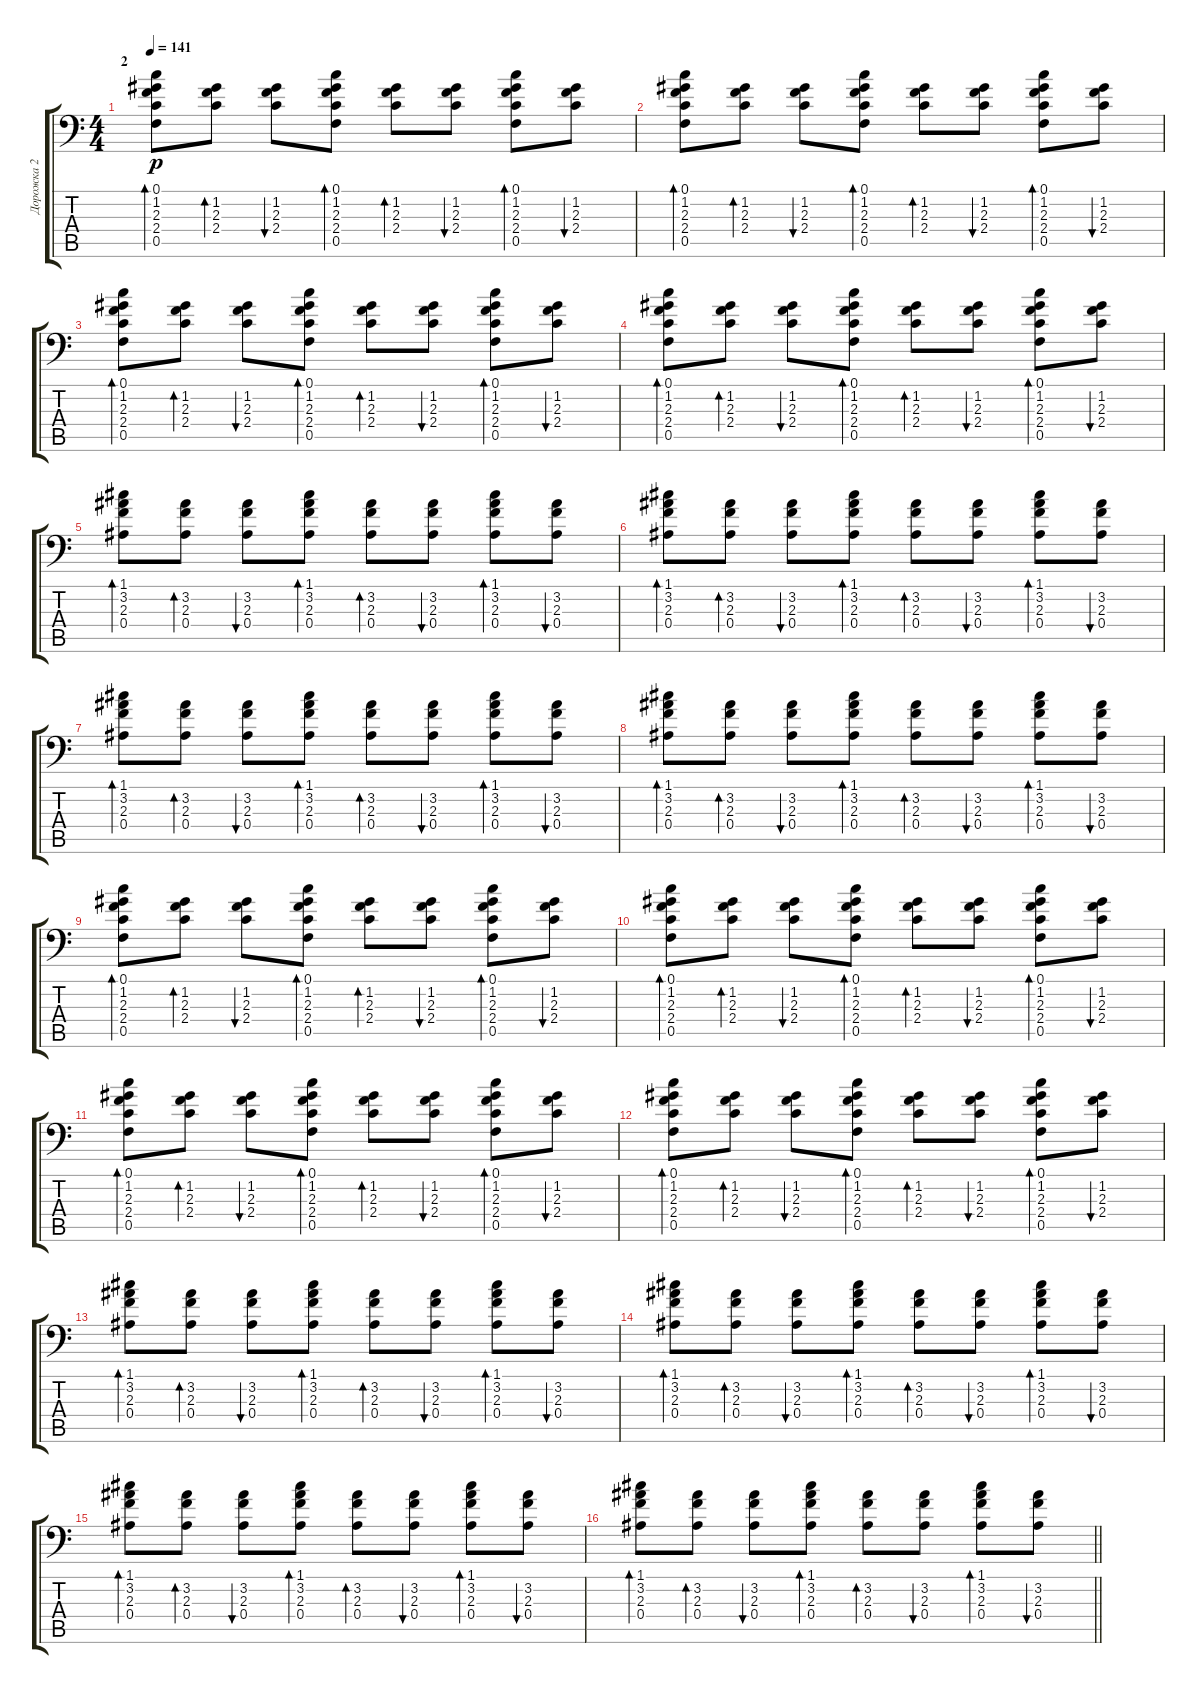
\track ("Дорожка 2" "Дорожка 2") {instrument overdrivenguitar}
\staff {score tabs}
\tuning (C4 G3 Eb3 Bb2 F2 Bb1) {hide}
\ts (4 4)
\section ("" "2")
\tempo 141
\clef f4
\ks c
(0.1 1.2 2.3 2.4 0.5).8{bd 60 dy p instrument acousticguitarsteel} (1.2 2.3 2.4).8{bd 60} (1.2 2.3 2.4).8{bu 60} (0.1 1.2 2.3 2.4 0.5).8{bd 60} (1.2 2.3 2.4).8{bd 60} (1.2 2.3 2.4).8{bu 60} (0.1 1.2 2.3 2.4 0.5).8{bd 60} (1.2 2.3 2.4).8{bu 60} |
(0.1 1.2 2.3 2.4 0.5).8{bd 60} (1.2 2.3 2.4).8{bd 60} (1.2 2.3 2.4).8{bu 60} (0.1 1.2 2.3 2.4 0.5).8{bd 60} (1.2 2.3 2.4).8{bd 60} (1.2 2.3 2.4).8{bu 60} (0.1 1.2 2.3 2.4 0.5).8{bd 60} (1.2 2.3 2.4).8{bu 60} |
(0.1 1.2 2.3 2.4 0.5).8{bd 60} (1.2 2.3 2.4).8{bd 60} (1.2 2.3 2.4).8{bu 60} (0.1 1.2 2.3 2.4 0.5).8{bd 60} (1.2 2.3 2.4).8{bd 60} (1.2 2.3 2.4).8{bu 60} (0.1 1.2 2.3 2.4 0.5).8{bd 60} (1.2 2.3 2.4).8{bu 60} |
(0.1 1.2 2.3 2.4 0.5).8{bd 60} (1.2 2.3 2.4).8{bd 60} (1.2 2.3 2.4).8{bu 60} (0.1 1.2 2.3 2.4 0.5).8{bd 60} (1.2 2.3 2.4).8{bd 60} (1.2 2.3 2.4).8{bu 60} (0.1 1.2 2.3 2.4 0.5).8{bd 60} (1.2 2.3 2.4).8{bu 60} |
(1.1 3.2 2.3 0.4).8{bd 60} (3.2 2.3 0.4).8{bd 60} (3.2 2.3 0.4).8{bu 60} (1.1 3.2 2.3 0.4).8{bd 60} (3.2 2.3 0.4).8{bd 60} (3.2 2.3 0.4).8{bu 60} (1.1 3.2 2.3 0.4).8{bd 60} (3.2 2.3 0.4).8{bu 60} |
(1.1 3.2 2.3 0.4).8{bd 60} (3.2 2.3 0.4).8{bd 60} (3.2 2.3 0.4).8{bu 60} (1.1 3.2 2.3 0.4).8{bd 60} (3.2 2.3 0.4).8{bd 60} (3.2 2.3 0.4).8{bu 60} (1.1 3.2 2.3 0.4).8{bd 60} (3.2 2.3 0.4).8{bu 60} |
(1.1 3.2 2.3 0.4).8{bd 60} (3.2 2.3 0.4).8{bd 60} (3.2 2.3 0.4).8{bu 60} (1.1 3.2 2.3 0.4).8{bd 60} (3.2 2.3 0.4).8{bd 60} (3.2 2.3 0.4).8{bu 60} (1.1 3.2 2.3 0.4).8{bd 60} (3.2 2.3 0.4).8{bu 60} |
(1.1 3.2 2.3 0.4).8{bd 60} (3.2 2.3 0.4).8{bd 60} (3.2 2.3 0.4).8{bu 60} (1.1 3.2 2.3 0.4).8{bd 60} (3.2 2.3 0.4).8{bd 60} (3.2 2.3 0.4).8{bu 60} (1.1 3.2 2.3 0.4).8{bd 60} (3.2 2.3 0.4).8{bu 60} |
(0.1 1.2 2.3 2.4 0.5).8{bd 60} (1.2 2.3 2.4).8{bd 60} (1.2 2.3 2.4).8{bu 60} (0.1 1.2 2.3 2.4 0.5).8{bd 60} (1.2 2.3 2.4).8{bd 60} (1.2 2.3 2.4).8{bu 60} (0.1 1.2 2.3 2.4 0.5).8{bd 60} (1.2 2.3 2.4).8{bu 60} |
(0.1 1.2 2.3 2.4 0.5).8{bd 60} (1.2 2.3 2.4).8{bd 60} (1.2 2.3 2.4).8{bu 60} (0.1 1.2 2.3 2.4 0.5).8{bd 60} (1.2 2.3 2.4).8{bd 60} (1.2 2.3 2.4).8{bu 60} (0.1 1.2 2.3 2.4 0.5).8{bd 60} (1.2 2.3 2.4).8{bu 60} |
(0.1 1.2 2.3 2.4 0.5).8{bd 60} (1.2 2.3 2.4).8{bd 60} (1.2 2.3 2.4).8{bu 60} (0.1 1.2 2.3 2.4 0.5).8{bd 60} (1.2 2.3 2.4).8{bd 60} (1.2 2.3 2.4).8{bu 60} (0.1 1.2 2.3 2.4 0.5).8{bd 60} (1.2 2.3 2.4).8{bu 60} |
(0.1 1.2 2.3 2.4 0.5).8{bd 60} (1.2 2.3 2.4).8{bd 60} (1.2 2.3 2.4).8{bu 60} (0.1 1.2 2.3 2.4 0.5).8{bd 60} (1.2 2.3 2.4).8{bd 60} (1.2 2.3 2.4).8{bu 60} (0.1 1.2 2.3 2.4 0.5).8{bd 60} (1.2 2.3 2.4).8{bu 60} |
(1.1 3.2 2.3 0.4).8{bd 60} (3.2 2.3 0.4).8{bd 60} (3.2 2.3 0.4).8{bu 60} (1.1 3.2 2.3 0.4).8{bd 60} (3.2 2.3 0.4).8{bd 60} (3.2 2.3 0.4).8{bu 60} (1.1 3.2 2.3 0.4).8{bd 60} (3.2 2.3 0.4).8{bu 60} |
(1.1 3.2 2.3 0.4).8{bd 60} (3.2 2.3 0.4).8{bd 60} (3.2 2.3 0.4).8{bu 60} (1.1 3.2 2.3 0.4).8{bd 60} (3.2 2.3 0.4).8{bd 60} (3.2 2.3 0.4).8{bu 60} (1.1 3.2 2.3 0.4).8{bd 60} (3.2 2.3 0.4).8{bu 60} |
(1.1 3.2 2.3 0.4).8{bd 60} (3.2 2.3 0.4).8{bd 60} (3.2 2.3 0.4).8{bu 60} (1.1 3.2 2.3 0.4).8{bd 60} (3.2 2.3 0.4).8{bd 60} (3.2 2.3 0.4).8{bu 60} (1.1 3.2 2.3 0.4).8{bd 60} (3.2 2.3 0.4).8{bu 60} |
\barLineRight lightlight
(1.1 3.2 2.3 0.4).8{bd 60} (3.2 2.3 0.4).8{bd 60} (3.2 2.3 0.4).8{bu 60} (1.1 3.2 2.3 0.4).8{bd 60} (3.2 2.3 0.4).8{bd 60} (3.2 2.3 0.4).8{bu 60} (1.1 3.2 2.3 0.4).8{bd 60} (3.2 2.3 0.4).8{bu 60}
